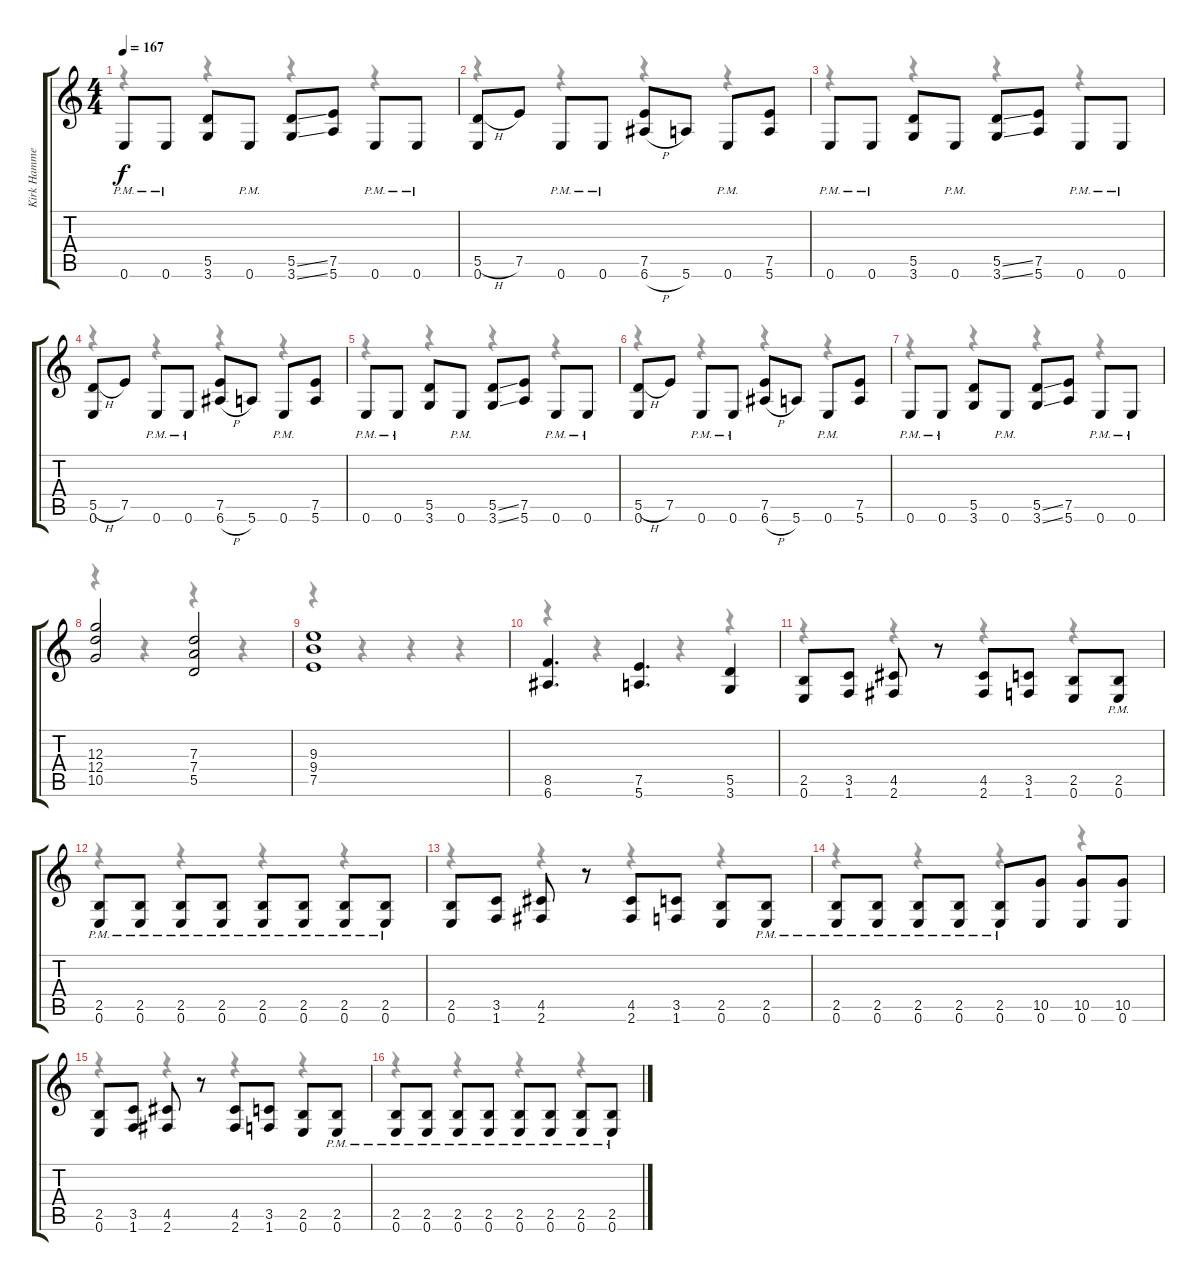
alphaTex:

\track ("Kirk Hammett" "Kirk Hamme") {instrument distortionguitar}
\staff {score tabs}
\tuning (E4 B3 G3 D3 A2 E2) {hide}
\voice
\ts (4 4)
\tempo 167
\clef g2
\ks c
0.6{pm}.8{dy f} 0.6{pm}.8 (5.5 3.6).8 0.6{pm}.8 (5.5{ss} 3.6{ss}).8 (7.5 5.6).8 0.6{pm}.8 0.6{pm}.8 |
(5.5{h} 0.6).8 7.5.8 0.6{pm}.8 0.6{pm}.8 (7.5 6.6{h}).8 5.6.8 0.6{pm}.8 (7.5 5.6).8 |
0.6{pm}.8 0.6{pm}.8 (5.5 3.6).8 0.6{pm}.8 (5.5{ss} 3.6{ss}).8 (7.5 5.6).8 0.6{pm}.8 0.6{pm}.8 |
(5.5{h} 0.6).8 7.5.8 0.6{pm}.8 0.6{pm}.8 (7.5 6.6{h}).8 5.6.8 0.6{pm}.8 (7.5 5.6).8 |
0.6{pm}.8 0.6{pm}.8 (5.5 3.6).8 0.6{pm}.8 (5.5{ss} 3.6{ss}).8 (7.5 5.6).8 0.6{pm}.8 0.6{pm}.8 |
(5.5{h} 0.6).8 7.5.8 0.6{pm}.8 0.6{pm}.8 (7.5 6.6{h}).8 5.6.8 0.6{pm}.8 (7.5 5.6).8 |
0.6{pm}.8 0.6{pm}.8 (5.5 3.6).8 0.6{pm}.8 (5.5{ss} 3.6{ss}).8 (7.5 5.6).8 0.6{pm}.8 0.6{pm}.8 |
(12.3 12.4 10.5).2 (7.3 7.4 5.5).2 |
(9.3 9.4 7.5).1 |
(8.5 6.6).4{d} (7.5 5.6).4{d} (5.5 3.6).4 |
(2.5 0.6).8 (3.5 1.6).8 (4.5 2.6).8 r.8 (4.5 2.6).8 (3.5 1.6).8 (2.5 0.6).8 (2.5 0.6{pm}).8 |
(2.5 0.6{pm}).8 (2.5 0.6{pm}).8 (2.5 0.6{pm}).8 (2.5 0.6{pm}).8 (2.5 0.6{pm}).8 (2.5 0.6{pm}).8 (2.5 0.6{pm}).8 (2.5 0.6{pm}).8 |
(2.5 0.6).8 (3.5 1.6).8 (4.5 2.6).8 r.8 (4.5 2.6).8 (3.5 1.6).8 (2.5 0.6).8 (2.5 0.6{pm}).8 |
(2.5 0.6{pm}).8 (2.5 0.6{pm}).8 (2.5 0.6{pm}).8 (2.5 0.6{pm}).8 (2.5 0.6{pm}).8 (10.5 0.6).8 (10.5 0.6).8 (10.5 0.6).8 |
(2.5 0.6).8 (3.5 1.6).8 (4.5 2.6).8 r.8 (4.5 2.6).8 (3.5 1.6).8 (2.5 0.6).8 (2.5 0.6{pm}).8 |
(2.5 0.6{pm}).8 (2.5 0.6{pm}).8 (2.5 0.6{pm}).8 (2.5 0.6{pm}).8 (2.5 0.6{pm}).8 (2.5 0.6{pm}).8 (2.5 0.6{pm}).8 (2.5 0.6{pm}).8
\voice
\clef g2
\ottava regular
\simile none
\ks c
r.4{dy f} r.4 r.4 r.4 |
r.4 r.4 r.4 r.4 |
r.4 r.4 r.4 r.4 |
r.4 r.4 r.4 r.4 |
r.4 r.4 r.4 r.4 |
r.4 r.4 r.4 r.4 |
r.4 r.4 r.4 r.4 |
r.4 r.4 r.4 r.4 |
r.4 r.4 r.4 r.4 |
r.4 r.4 r.4 r.4 |
r.4 r.4 r.4 r.4 |
r.4 r.4 r.4 r.4 |
r.4 r.4 r.4 r.4 |
r.4 r.4 r.4 r.4 |
r.4 r.4 r.4 r.4 |
r.4 r.4 r.4 r.4
